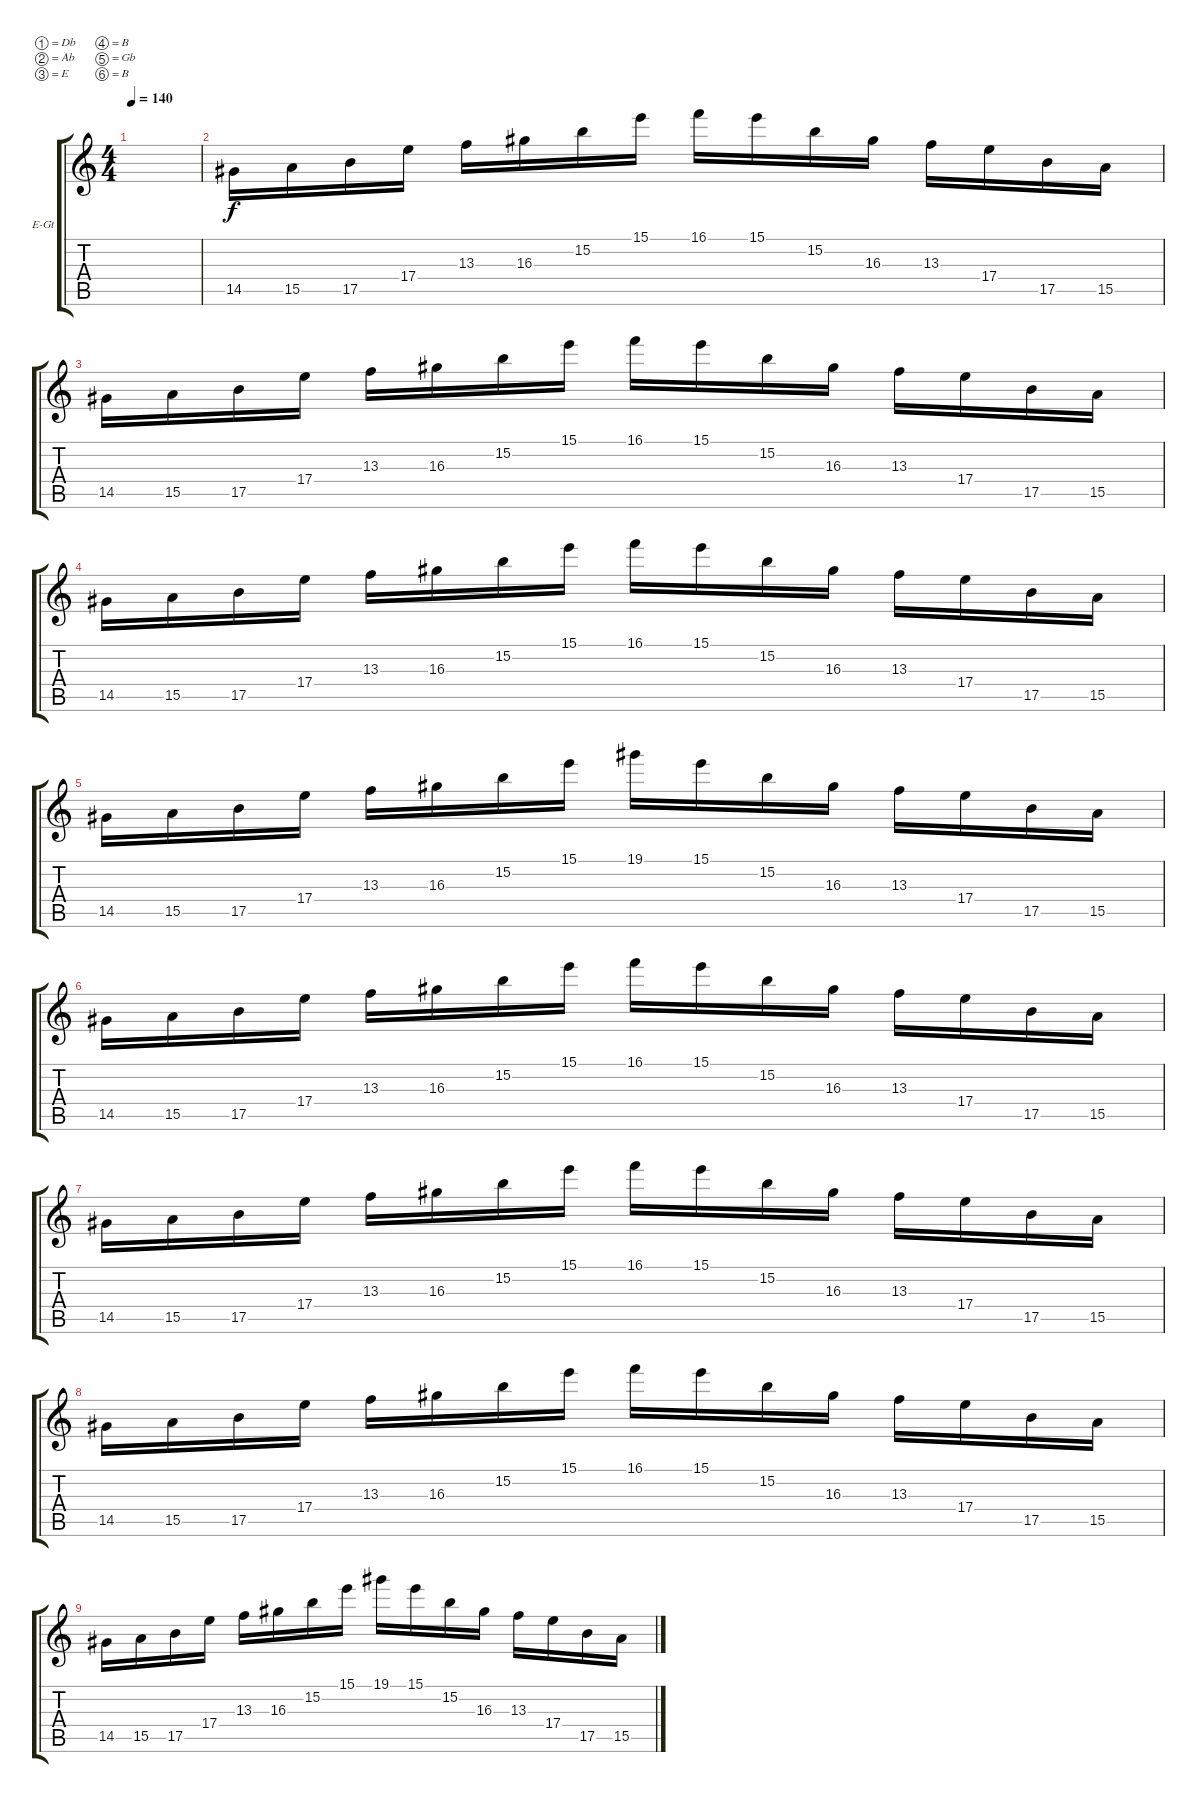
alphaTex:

\defaultSystemsLayout 4
\bracketExtendMode groupsimilarinstruments
\firstSystemTrackNameOrientation horizontal
\otherSystemsTrackNameOrientation horizontal
\track ("Electric Guitar" "E-Gt") {mute instrument distortionguitar}
\staff {score tabs}
\tuning (Db4 Ab3 E3 B2 Gb2 B1)
\ts (4 4)
\tempo 140
\clef g2
\scale
0.333333
\ks c
|
\scale
0.333333 14.5.16 15.5.16 17.5.16 17.4.16 13.3.16 16.3.16 15.2.16 15.1.16 16.1.16 15.1.16 15.2.16 16.3.16 13.3.16 17.4.16 17.5.16 15.5.16 |
\scale
0.333333 14.5.16 15.5.16 17.5.16 17.4.16 13.3.16 16.3.16 15.2.16 15.1.16 16.1.16 15.1.16 15.2.16 16.3.16 13.3.16 17.4.16 17.5.16 15.5.16 |
\scale
0.333333 14.5.16 15.5.16 17.5.16 17.4.16 13.3.16 16.3.16 15.2.16 15.1.16 16.1.16 15.1.16 15.2.16 16.3.16 13.3.16 17.4.16 17.5.16 15.5.16 |
\scale
0.333333 14.5.16 15.5.16 17.5.16 17.4.16 13.3.16 16.3.16 15.2.16 15.1.16 19.1.16 15.1.16 15.2.16 16.3.16 13.3.16 17.4.16 17.5.16 15.5.16 |
\scale
0.333333 14.5.16 15.5.16 17.5.16 17.4.16 13.3.16 16.3.16 15.2.16 15.1.16 16.1.16 15.1.16 15.2.16 16.3.16 13.3.16 17.4.16 17.5.16 15.5.16 |
\scale
0.333333 14.5.16 15.5.16 17.5.16 17.4.16 13.3.16 16.3.16 15.2.16 15.1.16 16.1.16 15.1.16 15.2.16 16.3.16 13.3.16 17.4.16 17.5.16 15.5.16 |
\scale
0.333333 14.5.16 15.5.16 17.5.16 17.4.16 13.3.16 16.3.16 15.2.16 15.1.16 16.1.16 15.1.16 15.2.16 16.3.16 13.3.16 17.4.16 17.5.16 15.5.16 |
\scale
0.333333 14.5.16 15.5.16 17.5.16 17.4.16 13.3.16 16.3.16 15.2.16 15.1.16 19.1.16 15.1.16 15.2.16 16.3.16 13.3.16 17.4.16 17.5.16 15.5.16 |
\scale
0.333333 |
\scale
0.333333 |
\scale
0.333333 |
\scale
0.333333 |
\scale
0.333333 |
\scale
0.333333 |
\scale
0.333333
